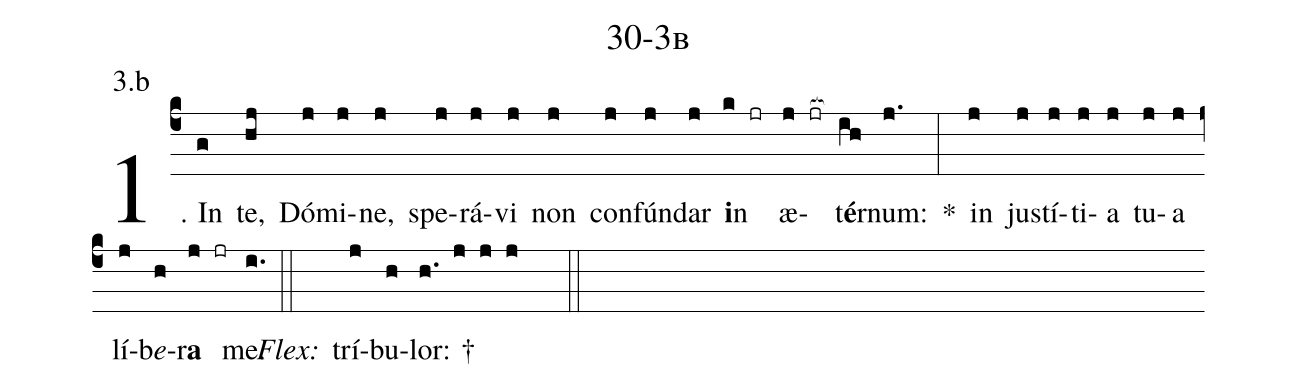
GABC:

name: 30-3b;
annotation: 3.b;
%%
(c4)1. In(g) te,(hj) Dó(j)mi(j)ne,(j) spe(j)rá(j)vi(j) non(j) con(j)fún(j)dar(j) <b>i</b>n(k jr) æ(j jr[ocb:1{])t<b>é</b>r(ih[ocb:0}])num:(j.) *(:) in(j) jus(j)tí(j)ti(j)a(j) tu(j)a(j) lí(j)b<i>e</i>(h)r<b>a</b>(j jr) me.(i.) (::)
<i>Flex:</i>()  trí(j)bu(h)lor: †(h. j j j  ::)
